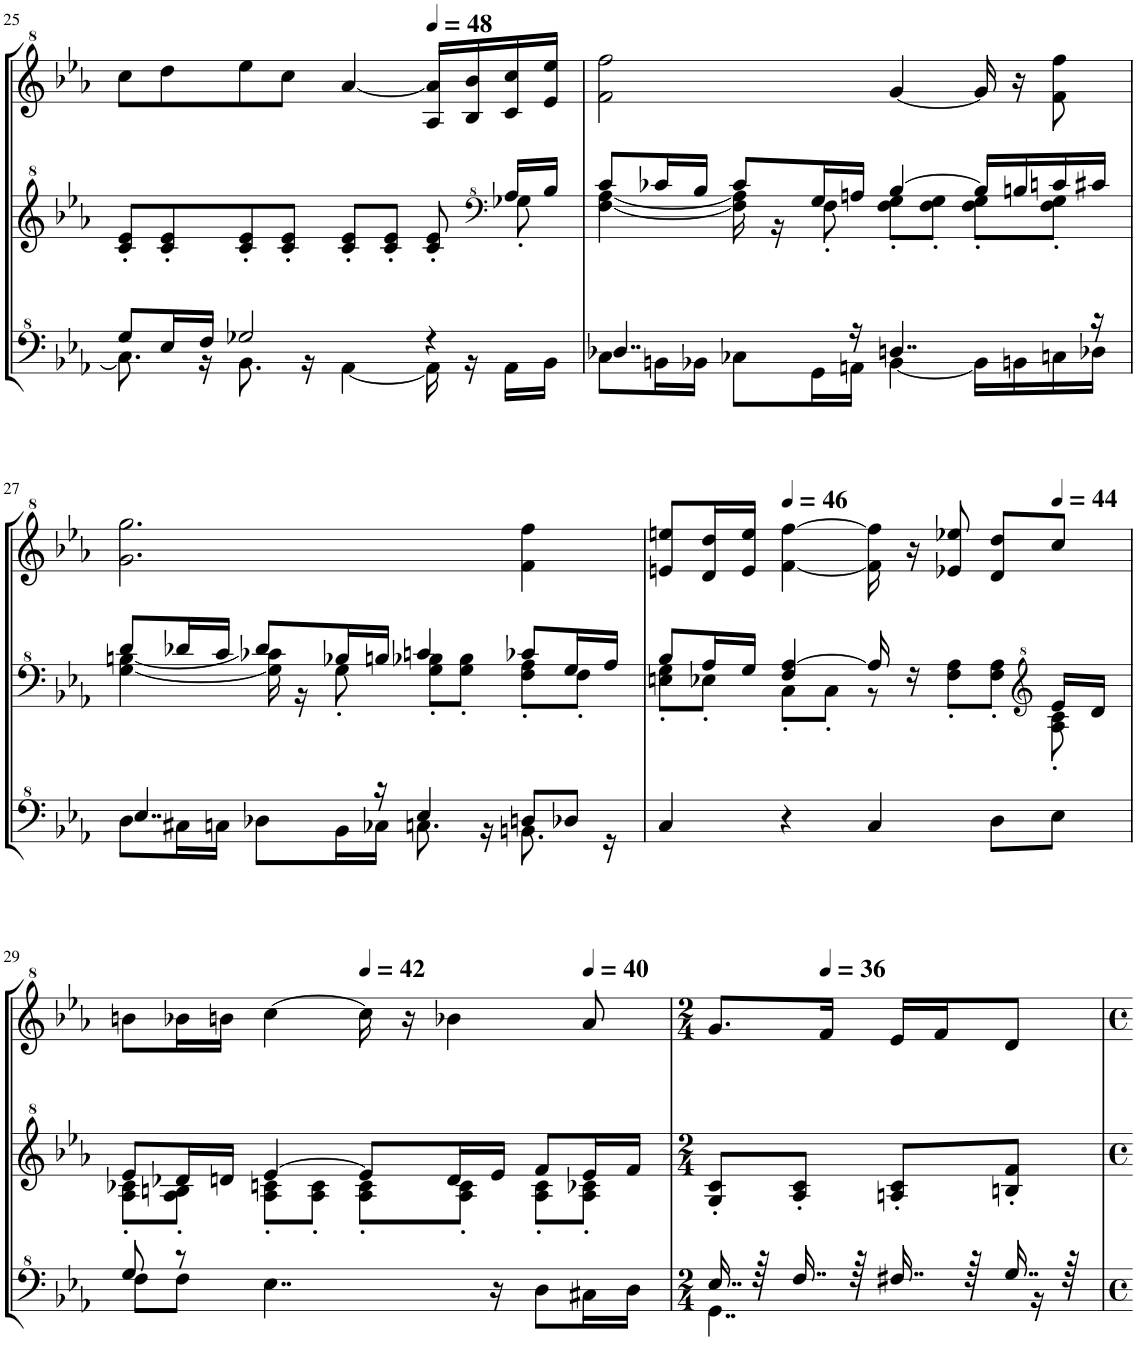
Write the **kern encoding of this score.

**kern	**kern	**kern
*part1	*part1	*part1
*staff3	*staff2	*staff1
*I"Model III	*	*
!!LO:PB:g=z
*clefF^4	*clefG^2	*clefG^2
*k[b-e-a-]	*k[b-e-a-]	*k[b-e-a-]
*M4/4	*M4/4	*M4/4
*met(c)	*met(c)	*met(c)
=25	=25	=25
*^	*^	*
8.c\]	8g/L	8cc/' 8ee-/'L	2..ryy	8ccc\L
.	16e-/L	8cc/' 8ee-/'	.	8ddd\
16r	16f/JJ	.	.	.
8.B-\	2g-X/	8cc/' 8ee-/'	.	8eee-\
.	.	8cc/' 8ee-/'J	.	8ccc\J
16r	.	.	.	.
[4A-\	.	8cc/' 8ee-/'L	.	[4aa-/
.	.	8cc/' 8ee-/'J	.	.
*	*	*	*	*MM48
16A-\]	4r	8cc/' 8ee-/'	.	16a-/ 16aa-/]LL
16r	.	.	.	16b-/ 16bb-/
*	*	*clefF^4	*	*
16A-\LL	.	16a-/LL	8g-X'\	16cc/ 16ccc/
16B-\JJ	.	16b-/JJ	.	16ee-/ 16eee-/JJ
=26	=26	=26	=26	=26
8c\L	4..d-X/	8cc/L	[4f\ [4a-\	2ff\ 2fff\
16Bn\L	.	16cc-X/L	.	.
16B-X\JJ	.	16b-/JJ	.	.
8c-X\L	.	8cc-/L	16f\] 16a-\]	.
.	.	.	16r	.
16G\L	.	16g/L	8f'\	.
16An\JJ	16r	16an/JJ	.	.
[4B-\	4..dn/	[4b-/	8f\' 8g\'L	[4gg/
.	.	.	8f\' 8g\'J	.
16B-\LL]	.	16b-/LL]	8f\' 8g\'L	16gg/]
16Bn\	.	16bn/	.	16r
16cn\	.	16ccn/	8f\' 8g\'J	8ff\ 8fff\
16d-X\JJ	16r	16cc#X/JJ	.	.
!!LO:LB:g=z
=27	=27	=27	=27	=27
8d\L	4..e-/	8dd/L	[4g\ [4bn\	2.gg\ 2.ggg\
16c#X\L	.	16dd-X/L	.	.
16cn\JJ	.	16cc/JJ	.	.
8d-X\L	.	8dd-/L	16g\] 16cc-X\]	.
.	.	.	16r	.
16B-\L	.	16b-X/L	8g'\	.
16c-X\JJ	16r	16bn/JJ	.	.
8.cn\	4e-/	4ccn/	8g\' 8b-X\'L	.
.	.	.	8g\' 8b-\'J	.
16r	.	.	.	.
8.Bn\	8dn/L	8cc-X/L	8f\' 8a-\'L	4ff\ 4fff\
.	8d-X/J	16g/L	8f'\J	.
16r	.	16a-/JJ	.	.
*v	*v	*	*	*
=28	=28	=28	=28
4c/	8b-/L	8en\' 8g\'L	8een/ 8eeen/L
.	16a-/L	8e-X'\J	16dd/ 16ddd/L
.	16g/JJ	.	16ee/ 16eee/JJ
*	*	*	*MM46
4r	4f/ [4a-/	8c'\L	[4ff\ [4fff\
.	.	8c'\J	.
4c/	16a-/]	8r	16ff\] 16fff\]
.	16r	.	16r
.	4ryy	8f\' 8a-\'L	8ee-X/ 8eee-X/
8d\L	.	8f\' 8a-\'J	8dd/ 8ddd/L
*	*clefG^2	*	*
*	*	*	*MM44
8e-\J	16ee-/LL	8a-\' 8cc\'	8ccc/J
.	16dd/JJ	.	.
!!LO:LB:g=z
=29	=29	=29	=29
*^	*	*	*
8f\L	8g/	8ee-/L	8a-\' 8cc-X\'L	8bbn\L
8f\J	8r	16dd-X/L	8a-\' 8bn\'J	16bb-X\L
.	.	16ddn/JJ	.	16bbn\JJ
2.ryy	4..e-\	[4ee-/	8a-\' 8ccn\'L	[4ccc\
.	.	.	8a-\' 8cc\'J	.
*	*	*	*	*MM42
.	.	8ee-/L]	8a-\' 8cc\'L	16ccc\]
.	.	.	.	16r
.	.	16dd/L	8a-\' 8cc\'J	4bb-X\
.	16r	16ee-/JJ	.	.
.	8d\L	8ff/L	8a-\' 8cc\'L	.
*	*	*	*	*MM40
.	16c#X\L	16ee-/L	8a-\' 8cc-X\'J	8aa-/
.	16d\JJ	16ff/JJ	.	.
*	*	*v	*v	*
=30	=30	=30	=30
*M2/4	*	*M2/4	*M2/4
4..G\	16..e-/	8g/' 8cc/'L	8.gg/L
.	64r	.	.
.	16..f/	8a-/' 8cc/'J	.
*	*	*	*MM36
.	.	.	16ff/Jk
.	64r	.	.
.	16..f#X/	8an/' 8cc/'L	16ee-/LL
.	.	.	16ff/J
.	64r	.	.
.	16..g/	8bn/' 8ff/'J	8dd/J
16r	.	.	.
.	64r	.	.
*v	*v	*	*
=	=	=
*-	*-	*-
